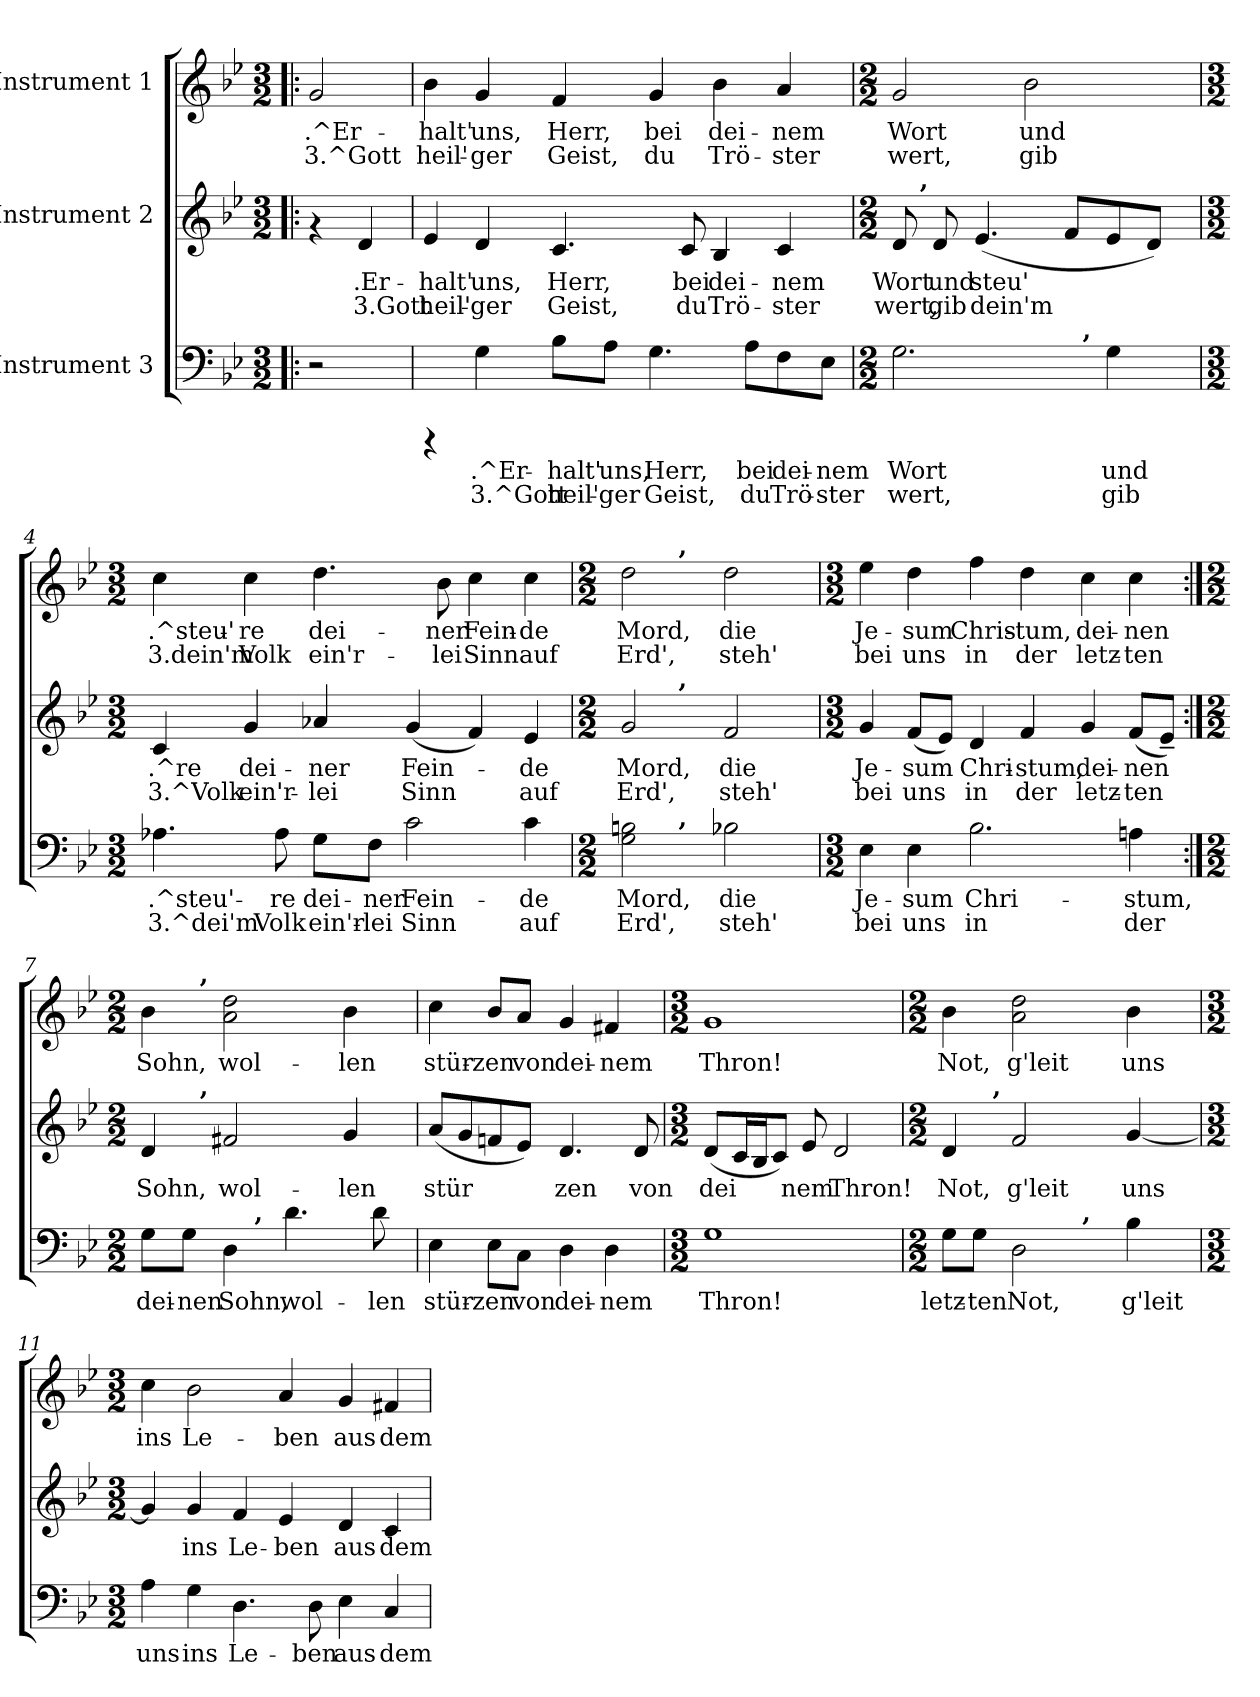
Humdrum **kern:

**kern	**text	**text	**kern	**text	**text	**kern	**text	**text
*part3	*part3	*part3	*part2	*part2	*part2	*part1	*part1	*part1
*staff3	*staff3	*staff3	*staff2	*staff2	*staff2	*staff1	*staff1	*staff1
*I"Instrument 3	*	*	*I"Instrument 2	*	*	*I"Instrument 1	*	*
!!LO:PB:g=z
*stria5	*	*	*stria5	*	*	*stria5	*	*
*clefF4	*	*	*clefG2	*	*	*clefG2	*	*
*k[b-e-]	*	*	*k[b-e-]	*	*	*k[b-e-]	*	*
*B-:	*	*	*B-:	*	*	*B-:	*	*
*M3/2	*	*	*M3/2	*	*	*M3/2	*	*
=1!|:	=1!|:	=1!|:	=1!|:	=1!|:	=1!|:	=1!|:	=1!|:	=1!|:
!	!	!	!	!	!	!	!LO:LY:b:rj	!LO:LY:b:rj
2r	.	.	4rf	.	.	2g/	.^Er-	-3.^Gott
!	!	!	!	!LO:LY:b:cj	!LO:LY:b:cj	!	!	!
.	.	.	4d</	.Er-	-3.Gott	.	.	.
=2	=2	=2	=2	=2	=2	=2	=2	=2
!	!	!	!	!LO:LY:b:cj	!LO:LY:b:cj	!	!LO:LY:b:rj	!LO:LY:b:rj
4rCCC	.	.	4e-/	halt'	heil'-	4b-\	halt'	heil'-
!	!LO:LY:b:rj	!LO:LY:b:rj	!	!LO:LY:b:cj	!LO:LY:b:cj	!	!LO:LY:b:rj	!LO:LY:b:rj
4G\	.^Er-	-3.^Gott	4d/	-uns,	ger	4g/	-uns,	ger
!	!LO:LY:b:rj	!LO:LY:b:rj	!	!LO:LY:b:cj	!LO:LY:b:cj	!	!LO:LY:b:rj	!LO:LY:b:rj
8B-\L	halt'	heil'-	4.c/	Herr,	Geist,	4f/	Herr,	Geist,
!	!LO:LY:b:rj	!LO:LY:b:rj	!	!	!	!	!	!
8A\J	-uns,	ger	.	.	.	.	.	.
!	!LO:LY:b:rj	!LO:LY:b:rj	!	!	!	!	!LO:LY:b:rj	!LO:LY:b:rj
4.G\	Herr,	Geist,	.	.	.	4g/	bei	du
!	!	!	!	!LO:LY:b:cj	!LO:LY:b:cj	!	!	!
.	.	.	8c/	bei	du	.	.	.
!	!	!	!	!LO:LY:b:cj	!LO:LY:b:cj	!	!LO:LY:b:rj	!LO:LY:b:rj
.	.	.	4B-/	dei-	-Trö-	4b-\	dei-	-Trö-
!	!LO:LY:b:rj	!LO:LY:b:rj	!	!	!	!	!	!
8A\L	bei	du	.	.	.	.	.	.
!	!LO:LY:b:rj	!LO:LY:b:rj	!	!LO:LY:b:cj	!LO:LY:b:cj	!	!LO:LY:b:rj	!LO:LY:b:rj
8F\	dei-	-Trö-	4c/	-nem	ster	4a/	-nem	ster
!	!LO:LY:b:rj	!LO:LY:b:rj	!	!	!	!	!	!
8E-\J	-nem	ster	.	.	.	.	.	.
=3	=3	=3	=3	=3	=3	=3	=3	=3
*M2/2	*	*	*M2/2	*	*	*M2/2	*	*
!	!LO:LY:b:rj	!LO:LY:b:rj	!	!LO:LY:b:cj	!LO:LY:b:cj	!	!LO:LY:b:rj	!LO:LY:b:rj
*^	*	*	*^	*	*	*	*	*
2.G\	2ryy	Wort	wert,	8d/	16.ryy	Wort	wert,	2g/	Wort	wert,
!	!	!	!	!	!LO:TX:a:B:t=,	!	!	!	!	!
.	.	.	.	.	2ryy	.	.	.	.	.
!	!	!	!	!	!	!LO:LY:b:cj	!LO:LY:b:cj	!	!	!
.	.	.	.	8d/	.	und	gib	.	.	.
!	!	!	!	!	!	!LO:LY:b:cj	!LO:LY:b:cj	!	!	!
.	.	.	.	(<4.e-/	.	steu'-	-dein'm	.	.	.
!	!	!	!	!	!	!	!	!	!LO:LY:b:rj	!LO:LY:b:rj
.	8ryy	.	.	.	.	.	.	2b-\	und	gib
.	.	.	.	.	4ryy	.	.	.	.	.
!	!	!	!	!	!	!LO:LY:b:cj	!LO:LY:b:cj	!	!	!
.	32.ryy	.	.	8f/L	.	-	-	.	.	.
!	!LO:TX:a:B:t=,	!	!	!	!	!	!	!	!	!
.	4ryy	.	.	.	.	.	.	.	.	.
!	!	!LO:LY:b:rj	!LO:LY:b:rj	!	!	!LO:LY:b:cj	!LO:LY:b:cj	!	!	!
4G\	.	und	gib	8e-/	.	-	-	.	.	.
.	.	.	.	.	8ryy	.	.	.	.	.
!	!	!	!	!	!	!LO:LY:b:cj	!LO:LY:b:cj	!	!	!
.	.	.	.	8d/J)	.	-	-	.	.	.
.	16ryy	.	.	.	.	.	.	.	.	.
.	.	.	.	.	32ryy	.	.	.	.	.
.	64ryy	.	.	.	.	.	.	.	.	.
*v	*v	*	*	*	*	*	*	*	*	*
*	*	*	*v	*v	*	*	*	*	*
!!LO:LB:g=z
=4	=4	=4	=4	=4	=4	=4	=4	=4
*M3/2	*	*	*M3/2	*	*	*M3/2	*	*
*^	*	*	*^	*	*	*	*	*
!	!	!LO:LY:b:rj	!LO:LY:b:rj	!	!	!LO:LY:b:cj	!LO:LY:b:cj	!	!LO:LY:b:rj	!LO:LY:b:rj
*v	*v	*	*	*	*	*	*	*	*	*
*	*	*	*v	*v	*	*	*	*	*
4.A-X\	.^steu'-	-3.^dei'm	4c/	.^re	3.^Volk	4cc\	.^steu'-	-3.dein'm
!	!	!	!	!LO:LY:b:cj	!LO:LY:b:cj	!	!LO:LY:b:rj	!LO:LY:b:rj
.	.	.	4g/	dei-	-ein'r-	4cc\	re	Volk
!	!LO:LY:b:rj	!LO:LY:b:rj	!	!	!	!	!	!
8A-\	re	Volk	.	.	.	.	.	.
!	!LO:LY:b:rj	!LO:LY:b:rj	!	!LO:LY:b:cj	!LO:LY:b:cj	!	!LO:LY:b:rj	!LO:LY:b:rj
8G\L	dei-	-ein'r-	4a-X/	-ner	lei	4.dd\	dei-	-ein'r-
!	!LO:LY:b:rj	!LO:LY:b:rj	!	!	!	!	!	!
8F\J	-ner	lei	.	.	.	.	.	.
!	!LO:LY:b:rj	!LO:LY:b:rj	!	!LO:LY:b:cj	!LO:LY:b:cj	!	!	!
2c\	Fein-	-Sinn	(<4g/	Fein-	-Sinn	.	.	.
!	!	!	!	!	!	!	!LO:LY:b:rj	!LO:LY:b:rj
.	.	.	.	.	.	8b-\	-ner	lei
!	!	!	!	!LO:LY:b:cj	!LO:LY:b:cj	!	!LO:LY:b:rj	!LO:LY:b:rj
.	.	.	4f/)	.	.	4cc\	Fein-	-Sinn
!	!LO:LY:b:rj	!LO:LY:b:rj	!	!LO:LY:b:cj	!LO:LY:b:cj	!	!LO:LY:b:rj	!LO:LY:b:rj
4c\	de	auf	4e-/	de	auf	4cc\	de	auf
=5	=5	=5	=5	=5	=5	=5	=5	=5
*M2/2	*	*	*M2/2	*	*	*M2/2	*	*
!	!LO:LY:b:rj	!LO:LY:b:rj	!	!LO:LY:b:cj	!LO:LY:b:cj	!	!LO:LY:b:rj	!LO:LY:b:rj
*^	*	*	*^	*	*	*^	*	*
2Bn\ 2G\	4ryy	Mord,	Erd',	2g/	4ryy	Mord,	Erd',	2dd\	4ryy	Mord,	Erd',
.	64ryy	.	.	.	64ryy	.	.	.	64ryy	.	.
!	!	!	!	!	!	!	!	!	!LO:TX:a:B:t=,	!	!
!	!	!	!	!	!LO:TX:a:B:t=,	!	!	!	!	!	!
!	!LO:TX:a:B:t=,	!	!	!	!	!	!	!	!	!	!
.	2ryy	.	.	.	2ryy	.	.	.	2ryy	.	.
!	!	!LO:LY:b:rj	!LO:LY:b:rj	!	!	!LO:LY:b:cj	!LO:LY:b:cj	!	!	!LO:LY:b:rj	!LO:LY:b:rj
2B-X\	.	die	steh'	2f/	.	die	steh'	2dd\	.	die	steh'
.	8...ryy	.	.	.	8...ryy	.	.	.	8...ryy	.	.
*v	*v	*	*	*	*	*	*	*v	*v	*	*
*	*	*	*v	*v	*	*	*	*	*
=6	=6	=6	=6	=6	=6	=6	=6	=6
*M3/2	*	*	*M3/2	*	*	*M3/2	*	*
*^	*	*	*^	*	*	*^	*	*
!	!	!LO:LY:b:rj	!LO:LY:b:rj	!	!	!LO:LY:b:cj	!LO:LY:b:cj	!	!	!LO:LY:b:rj	!LO:LY:b:rj
*v	*v	*	*	*	*	*	*	*v	*v	*	*
*	*	*	*v	*v	*	*	*	*	*
4E-\	Je-	-bei	4g/	Je-	-bei	4ee-\	Je-	-bei
!	!LO:LY:b:rj	!LO:LY:b:rj	!	!LO:LY:b:cj	!LO:LY:b:cj	!	!LO:LY:b:rj	!LO:LY:b:rj
4E-\	sum	uns	(<8f/L	sum	uns	4dd\	sum	uns
!	!	!	!	!LO:LY:b:cj	!LO:LY:b:cj	!	!	!
.	.	.	8e-/J)	.	-	.	.	.
!	!LO:LY:b:rj	!LO:LY:b:rj	!	!LO:LY:b:cj	!LO:LY:b:cj	!	!LO:LY:b:rj	!LO:LY:b:rj
2.B-\	Chri-	-in	4d/	-Chri-	-in	4ff\	Chris-	-in
!	!	!	!	!LO:LY:b:cj	!LO:LY:b:cj	!	!LO:LY:b:rj	!LO:LY:b:rj
.	.	.	4f/	stum,	der	4dd\	tum,	der
!	!	!	!	!LO:LY:b:cj	!LO:LY:b:cj	!	!LO:LY:b:rj	!LO:LY:b:rj
.	.	.	4g/	dei-	-letz-	4cc\	dei-	-letz-
!	!LO:LY:b:rj	!LO:LY:b:rj	!	!LO:LY:b:cj	!LO:LY:b:cj	!	!LO:LY:b:rj	!LO:LY:b:rj
4An\	stum,	der	(<8f/L	-nen	ten	4cc\	-nen	ten
!	!	!	!	!LO:LY:b:cj	!LO:LY:b:cj	!	!	!
.	.	.	8e-~</J)	.	.	.	.	.
!!LO:LB:g=z
=7:|!	=7:|!	=7:|!	=7:|!	=7:|!	=7:|!	=7:|!	=7:|!	=7:|!
*M2/2	*	*	*M2/2	*	*	*M2/2	*	*
!	!	!	!	!	!	!LO:TX:a:t=.	!	!
!	!LO:LY:b:rj	!	!	!LO:LY:b:cj	!	!	!LO:LY:b:rj	!
*^	*	*	*^	*	*	*^	*	*
8G\L	4.ryy	dei-	.	4d/	8ryy	Sohn,	.	4b->\	8ryy	Sohn,	.
!	!	!LO:LY:b:rj	!	!	!	!	!	!	!	!	!
8G\J	.	-nen	.	.	32.ryy	.	.	.	32.ryy	.	.
!	!	!	!	!	!	!	!	!	!LO:TX:a:B:t=,	!	!
!	!	!	!	!	!LO:TX:a:B:t=,	!	!	!	!	!	!
.	.	.	.	.	2ryy	.	.	.	2ryy	.	.
!	!	!LO:LY:b:rj	!	!	!	!LO:LY:b:cj	!	!	!	!LO:LY:b:rj	!
4D\	.	Sohn,	.	2f#X/	.	wol-	.	2dd\ 2a\	.	wol-	.
!	!LO:TX:a:B:t=,	!	!	!	!	!	!	!	!	!	!
.	2ryy	.	.	.	.	.	.	.	.	.	.
!	!	!LO:LY:b:rj	!	!	!	!	!	!	!	!	!
4.d\	.	wol-	.	.	.	.	.	.	.	.	.
.	.	.	.	.	4ryy	.	.	.	4ryy	.	.
!	!	!	!	!	!	!LO:LY:b:cj	!	!	!	!LO:LY:b:rj	!
.	.	.	.	4g/	.	-len	.	4b-\	.	-len	.
!	!	!LO:LY:b:rj	!	!	!	!	!	!	!	!	!
8d\	8ryy	-len	.	.	.	.	.	.	.	.	.
.	.	.	.	.	16ryy	.	.	.	16ryy	.	.
.	.	.	.	.	64ryy	.	.	.	64ryy	.	.
=8	=8	=8	=8	=8	=8	=8	=8	=8	=8	=8	=8
!	!	!LO:LY:b:rj	!	!	!	!LO:LY:b:cj	!	!	!	!LO:LY:b:rj	!
*v	*v	*	*	*	*	*	*	*v	*v	*	*
*	*	*	*v	*v	*	*	*	*	*
4E-\	stür-	.	(<8a/L	stür-	.	4cc\	stür-	.
!	!	!	!	!LO:LY:b:cj	!	!	!	!
.	.	.	8g/	--	.	.	.	.
!	!LO:LY:b:rj	!	!	!LO:LY:b:cj	!	!	!LO:LY:b:rj	!
8E-\L	-zen	.	8fn/	--	.	8b-/L	-zen	.
!	!LO:LY:b:rj	!	!	!LO:LY:b:cj	!	!	!LO:LY:b:rj	!
8C\J	von	.	8e-/J)	--	.	8a/J	von	.
!	!LO:LY:b:rj	!	!	!LO:LY:b:cj	!	!	!LO:LY:b:rj	!
4D\	dei-	.	4.d/	-zen	.	4g/	dei-	.
!	!LO:LY:b:rj	!	!	!	!	!	!LO:LY:b:rj	!
4D\	-nem	.	.	.	.	4f#X/	-nem	.
!	!	!	!	!LO:LY:b:cj	!	!	!	!
.	.	.	8d/	von	.	.	.	.
=9	=9	=9	=9	=9	=9	=9	=9	=9
*M3/2	*	*	*M3/2	*	*	*M3/2	*	*
!	!LO:LY:b:rj	!	!	!LO:LY:b:cj	!	!	!LO:LY:b:rj	!
1G	Thron!	.	(<8d/L	dei-	.	1g	Thron!	.
!	!	!	!	!LO:LY:b:cj	!	!	!	!
.	.	.	16c/	--	.	.	.	.
!	!	!	!	!LO:LY:b:cj	!	!	!	!
.	.	.	16B-/	--	.	.	.	.
!	!	!	!	!LO:LY:b:cj	!	!	!	!
.	.	.	8c/J)	--	.	.	.	.
!	!	!	!	!LO:LY:b:cj	!	!	!	!
.	.	.	8e-/	-nem	.	.	.	.
!	!	!	!	!LO:LY:b:cj	!	!	!	!
.	.	.	2d/	Thron!	.	.	.	.
!!LO:PB:g=z
=10	=10	=10	=10	=10	=10	=10	=10	=10
*M2/2	*	*	*M2/2	*	*	*M2/2	*	*
!	!LO:LY:b:rj	!	!	!LO:LY:b:cj	!	!	!LO:LY:b:rj	!
*^	*	*	*^	*	*	*	*	*
8G\L	2ryy	letz-	.	4d/	8.ryy	Not,	.	4b->\	Not,	.
!	!	!LO:LY:b:rj	!	!	!	!	!	!	!	!
8G\J	.	-ten	.	.	.	.	.	.	.	.
!	!	!	!	!	!LO:TX:a:B:t=,	!	!	!	!	!
.	.	.	.	.	2ryy	.	.	.	.	.
!	!	!LO:LY:b:rj	!	!	!	!LO:LY:b:cj	!	!	!LO:LY:b:rj	!
2D\	.	Not,	.	2f/	.	g'leit	.	2dd\ 2a\	g'leit	.
.	16.ryy	.	.	.	.	.	.	.	.	.
!	!LO:TX:a:B:t=,	!	!	!	!	!	!	!	!	!
.	4ryy	.	.	.	.	.	.	.	.	.
.	.	.	.	.	4ryy	.	.	.	.	.
!	!	!LO:LY:b:rj	!	!	!	!LO:LY:b:cj	!	!	!LO:LY:b:rj	!
4B-\	.	g'leit	.	[<4g/	.	uns	.	4b-\	uns	.
.	8ryy	.	.	.	.	.	.	.	.	.
.	.	.	.	.	16ryy	.	.	.	.	.
.	32ryy	.	.	.	.	.	.	.	.	.
*v	*v	*	*	*	*	*	*	*	*	*
*	*	*	*v	*v	*	*	*	*	*
=11	=11	=11	=11	=11	=11	=11	=11	=11
*M3/2	*	*	*M3/2	*	*	*M3/2	*	*
*^	*	*	*^	*	*	*	*	*
!	!	!LO:LY:b:rj	!	!	!	!LO:LY:b:cj	!	!	!LO:LY:b:rj	!
*v	*v	*	*	*	*	*	*	*	*	*
*	*	*	*v	*v	*	*	*	*	*
4A\	uns	.	4g/]	.	.	4cc\	ins	.
!	!LO:LY:b:rj	!	!	!LO:LY:b:cj	!	!	!LO:LY:b:rj	!
4G\	ins	.	4g/	ins	.	2b-\	Le-	.
!	!LO:LY:b:rj	!	!	!LO:LY:b:cj	!	!	!	!
4.D\	Le-	.	4f/	Le-	.	.	.	.
!	!	!	!	!LO:LY:b:cj	!	!	!LO:LY:b:rj	!
.	.	.	4e-/	-ben	.	4a/	-ben	.
!	!LO:LY:b:rj	!	!	!	!	!	!	!
8D\	-ben	.	.	.	.	.	.	.
!	!LO:LY:b:rj	!	!	!LO:LY:b:cj	!	!	!LO:LY:b:rj	!
4E-\	aus	.	4d/	aus	.	4g/	aus	.
!	!LO:LY:b:rj	!	!	!LO:LY:b:cj	!	!	!LO:LY:b:rj	!
4C/	dem	.	4c/	dem-	.	4f#X/	dem	.
=	=	=	=	=	=	=	=	=
*-	*-	*-	*-	*-	*-	*-	*-	*-
